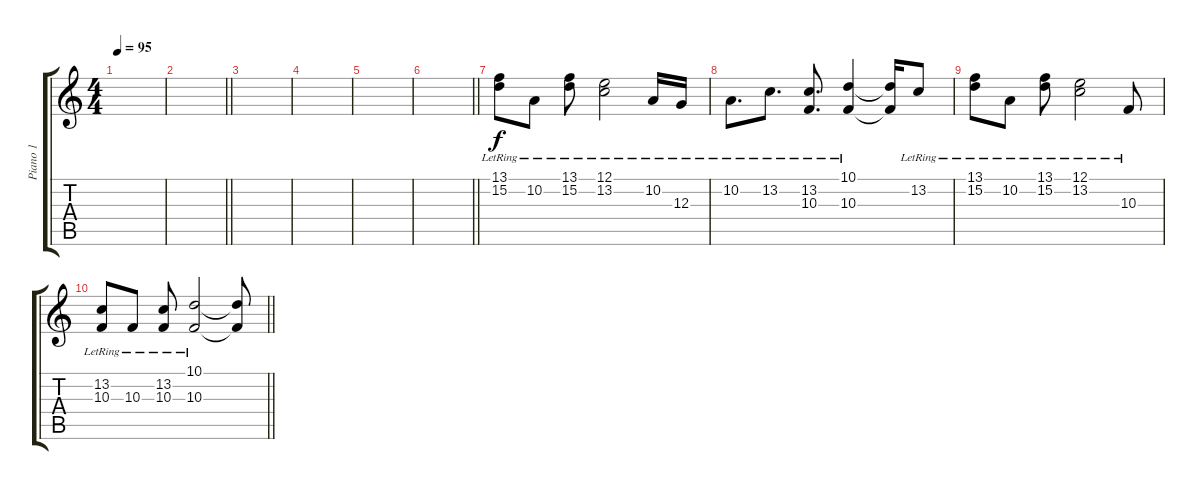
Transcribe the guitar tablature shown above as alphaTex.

\track ("Piano 1" "Piano 1") {instrument acousticgrandpiano}
\staff {score tabs}
\tuning (E4 B3 G3 D3 A2 E2) {hide}
\ts (4 4)
\tempo 95
\clef g2
\ks c
|
\barLineRight lightlight
|
|
|
|
\barLineRight lightlight
|
(13.1{lr} 15.2{lr}).8 10.2{lr}.8 (13.1{lr} 15.2{lr}).8 (12.1{lr} 13.2{lr}).2 10.2{lr}.16 12.3{lr}.16 |
10.2{lr}.8{d} 13.2{lr}.8{d} (13.2{lr} 10.3).8{d} (10.1{lr} 10.3).4 (10.1{t} 10.3{t}).16 13.2{lr}.8 |
(13.1{lr} 15.2{lr}).8 10.2{lr}.8 (13.1{lr} 15.2{lr}).8 (12.1{lr} 13.2{lr}).2 10.3{lr}.8 |
\barLineRight lightlight
(13.2{lr} 10.3{lr}).8 10.3{lr}.8 (13.2{lr} 10.3{lr}).8 (10.1{lr} 10.3{lr}).2 (10.1{t} 10.3{t}).8
